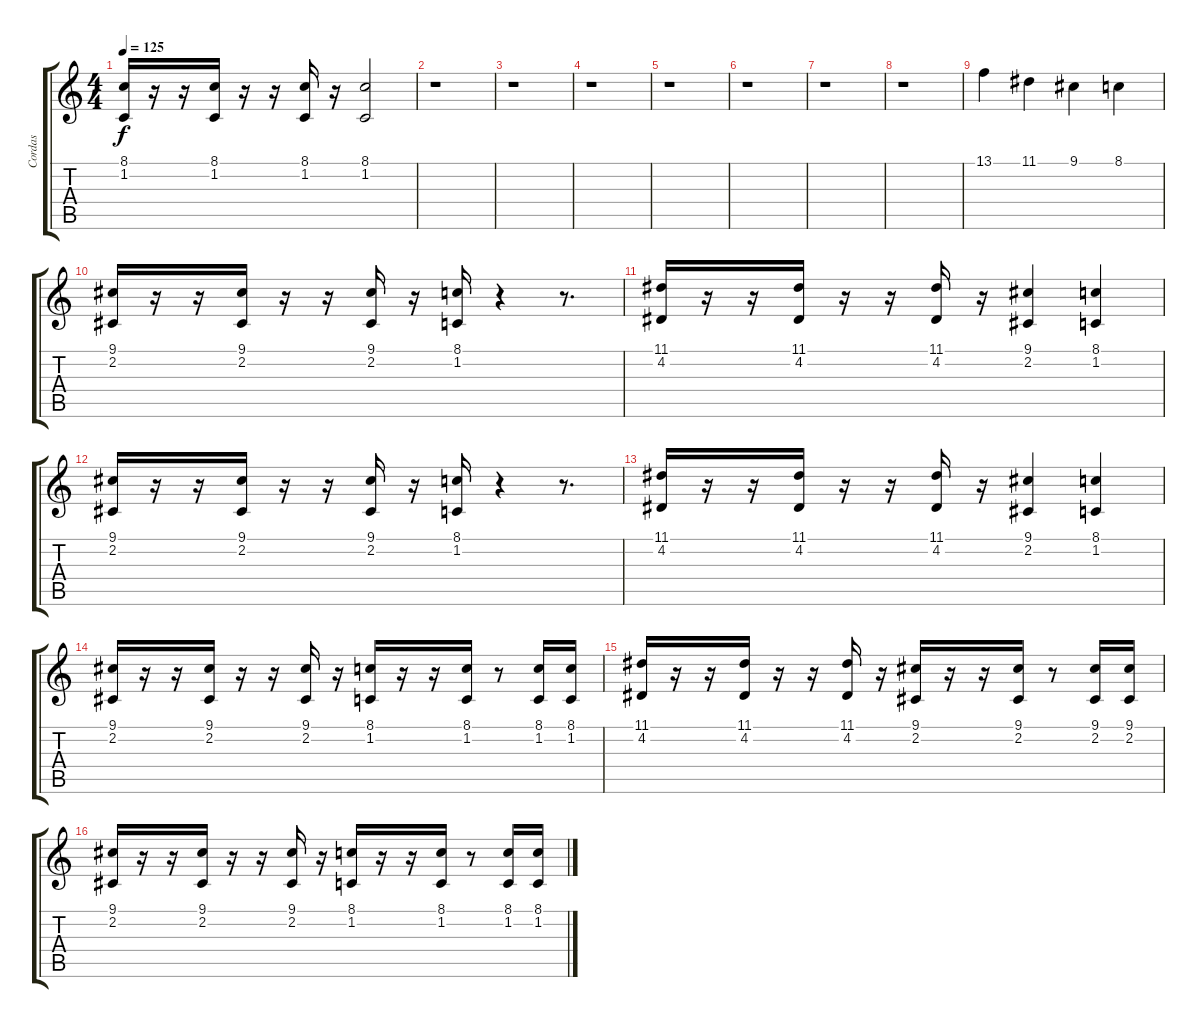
\track ("Cordas" "Cordas") {instrument stringensemble1}
\staff {score tabs}
\tuning (E4 B3 G3 D3 A2 E2) {hide}
\ts (4 4)
\tempo 125
\clef g2
\ks c
(8.1 1.2).16{dy f} r.16 r.16 (8.1 1.2).16 r.16 r.16 (8.1 1.2).16 r.16 (8.1 1.2).2 |
r.1 |
r.1 |
r.1 |
r.1 |
r.1 |
r.1 |
r.1 |
13.1.4{volume 13} 11.1.4 9.1.4 8.1.4 |
(9.1 2.2).16 r.16 r.16 (9.1 2.2).16 r.16 r.16 (9.1 2.2).16 r.16 (8.1 1.2).16 r.4 r.8{d} |
(11.1 4.2).16 r.16 r.16 (11.1 4.2).16 r.16 r.16 (11.1 4.2).16 r.16 (9.1 2.2).4 (8.1 1.2).4 |
(9.1 2.2).16 r.16 r.16 (9.1 2.2).16 r.16 r.16 (9.1 2.2).16 r.16 (8.1 1.2).16 r.4 r.8{d} |
(11.1 4.2).16 r.16 r.16 (11.1 4.2).16 r.16 r.16 (11.1 4.2).16 r.16 (9.1 2.2).4 (8.1 1.2).4 |
(9.1 2.2).16 r.16 r.16 (9.1 2.2).16 r.16 r.16 (9.1 2.2).16 r.16 (8.1 1.2).16 r.16 r.16 (8.1 1.2).16 r.8 (8.1 1.2).16 (8.1 1.2).16 |
(11.1 4.2).16 r.16 r.16 (11.1 4.2).16 r.16 r.16 (11.1 4.2).16 r.16 (9.1 2.2).16 r.16 r.16 (9.1 2.2).16 r.8 (9.1 2.2).16 (9.1 2.2).16 |
(9.1 2.2).16 r.16 r.16 (9.1 2.2).16 r.16 r.16 (9.1 2.2).16 r.16 (8.1 1.2).16 r.16 r.16 (8.1 1.2).16 r.8 (8.1 1.2).16 (8.1 1.2).16
